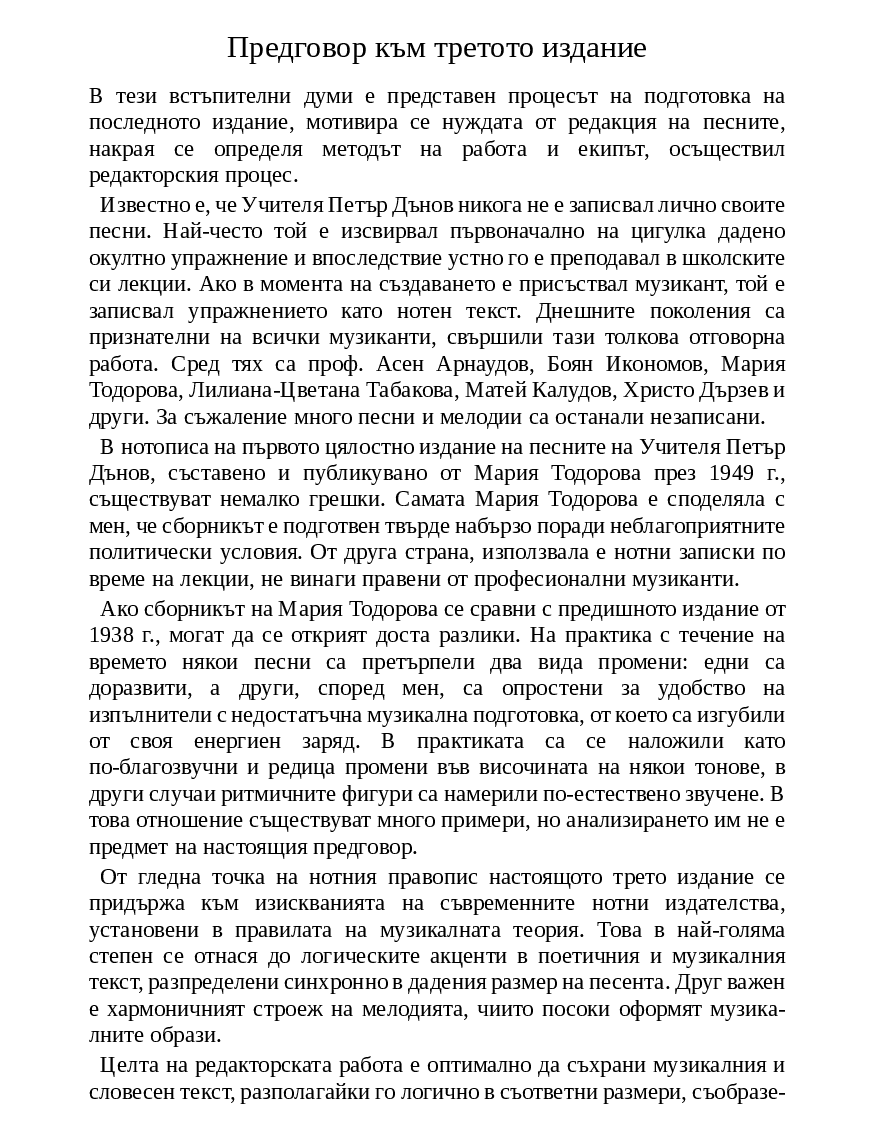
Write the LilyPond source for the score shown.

\version "2.24.4"

% include paper part and global functions
\include "include/globals.ily"

\bookpart {
  \paper {
    print-all-headers = ##t
    print-page-number = ##f
    print-first-page-number = ##f
    page-number-type = #'roman-upper


    % put page numbers on the bottom
    oddHeaderMarkup = \markup {

      \fill-line {
        """"
        \if \should-print-page-number  \abs-fontsize #9 {
          \fromproperty #'page:page-number-string

        }
      }
    }
    evenHeaderMarkup = \markup {

      \fill-line {
        \if \should-print-page-number \abs-fontsize #9 {
          \fromproperty #'page:page-number-string
          ""
        }
      }
    }

    oddFooterMarkup = \markup ""

    evenFooterMarkup = ""
    left-margin = 1.5\cm
    right-margin = 1.5\cm
    top-margin = 1\cm
    bottom-margin = 1.2\cm
    ragged-bottom = ##t % do not spread the staves to fill the whole vertical space
    top-markup-spacing.basic-distance = 8\mm
    top-system-spacing.basic-distance = 10\mm

    % change distance between staves
    system-system-spacing =
    #'((basic-distance . 16)
       (minimum-distance . 6)
       (padding . 1)
       (stretchability . 12))
  }
  \tocItem \markup "Предговор към третото издание"
  \markup \abs-fontsize #15  { \fill-line {"Предговор към третото издание"} }

  \markup \abs-fontsize #11 {
    \vspace #1.5  \override #'(baseline-skip . 3.4)
    \justify {

      В тези встъпителни думи е представен процесът на
      подготовка на последното издание, мотивира се нуждата от
      редакция на песните, накрая се определя методът на работа и
      екипът, осъществил редакторския процес.
    }
  }
  \markup \abs-fontsize #11 {
    \vspace #0.9 \override #'(baseline-skip . 3.4)
    \justify {
      \hspace #1.5
      Известно е, че Учителя Петър Дънов никога не е записвал
      лично своите песни. Най-често той е изсвирвал първоначално на
      цигулка дадено окултно упражнение и впоследствие устно го е
      преподавал в школските си лекции. Ако в момента на създаването
      е присъствал музикант, той е записвал упражнението като нотен
      текст. Днешните поколения са признателни на всички музиканти,
      свършили тази толкова отговорна работа. Сред тях са проф. Асен
      Арнаудов, Боян Икономов, Мария
      Тодорова, Лилиана-Цветана Табакова, Матей Калудов, Христо Дързев и други. За съжаление
      много песни и мелодии са останали незаписани.
    }
  }
  \markup \abs-fontsize #11 {
    \vspace #0.9 \override #'(baseline-skip . 3.4)
    \justify {
      \hspace #1.5
      В нотописа на първото цялостно издание на песните на
      Учителя Петър Дънов, съставено и публикувано от Мария
      Тодорова през 1949 г., съществуват немалко грешки. Самата
      Мария Тодорова е споделяла с мен, че сборникът е подготвен
      твърде набързо поради неблагоприятните политически условия.
      От друга страна, използвала е нотни записки по време на лекции,
      не винаги правени от професионални музиканти.
    }
  }
  \markup \abs-fontsize #11 {
    \vspace #0.9 \override #'(baseline-skip . 3.4)
    \justify {
      \hspace #1.5
      Ако сборникът на Мария Тодорова се сравни с предишното
      издание от 1938 г., могат да се открият доста разлики. На практика
      с течение на времето някои песни са претърпели два вида промени:
      едни са доразвити, а други, според мен, са опростени за удобство
      на изпълнители с недостатъчна музикална подготовка, от което са
      изгубили от своя енергиен заряд. В практиката са се наложили като
      по-благозвучни и редица промени във височината на някои тонове,
      в други случаи ритмичните фигури са намерили по-естествено
      звучене. В това отношение съществуват много примери, но
      анализирането им не е предмет на настоящия предговор.
    }
  }

  \markup \abs-fontsize #11 {
    \vspace #0.9 \override #'(baseline-skip . 3.4)
    \justify {
      \hspace #1.5

      От гледна точка на нотния правопис настоящото трето
      издание се придържа към изискванията на съвременните нотни
      издателства, установени в правилата на музикалната теория. Това
      в най-голяма степен се отнася до логическите акценти в поетичния
      и музикалния текст, разпределени синхронно в дадения размер на
      песента. Друг важен е хармоничният строеж на мелодията,
      чиито посоки оформят музика- лните образи.
    }
  }

  \markup \abs-fontsize #11 {
    \vspace #0.9 \override #'(baseline-skip . 3.4)
    \justify {
      \hspace #1.5
      Целта на редакторската работа е оптимално да съхрани
      музикалния и словесен текст, разполагайки го логично в съответни размери, съобразе-
    }
  }


} % bookpart